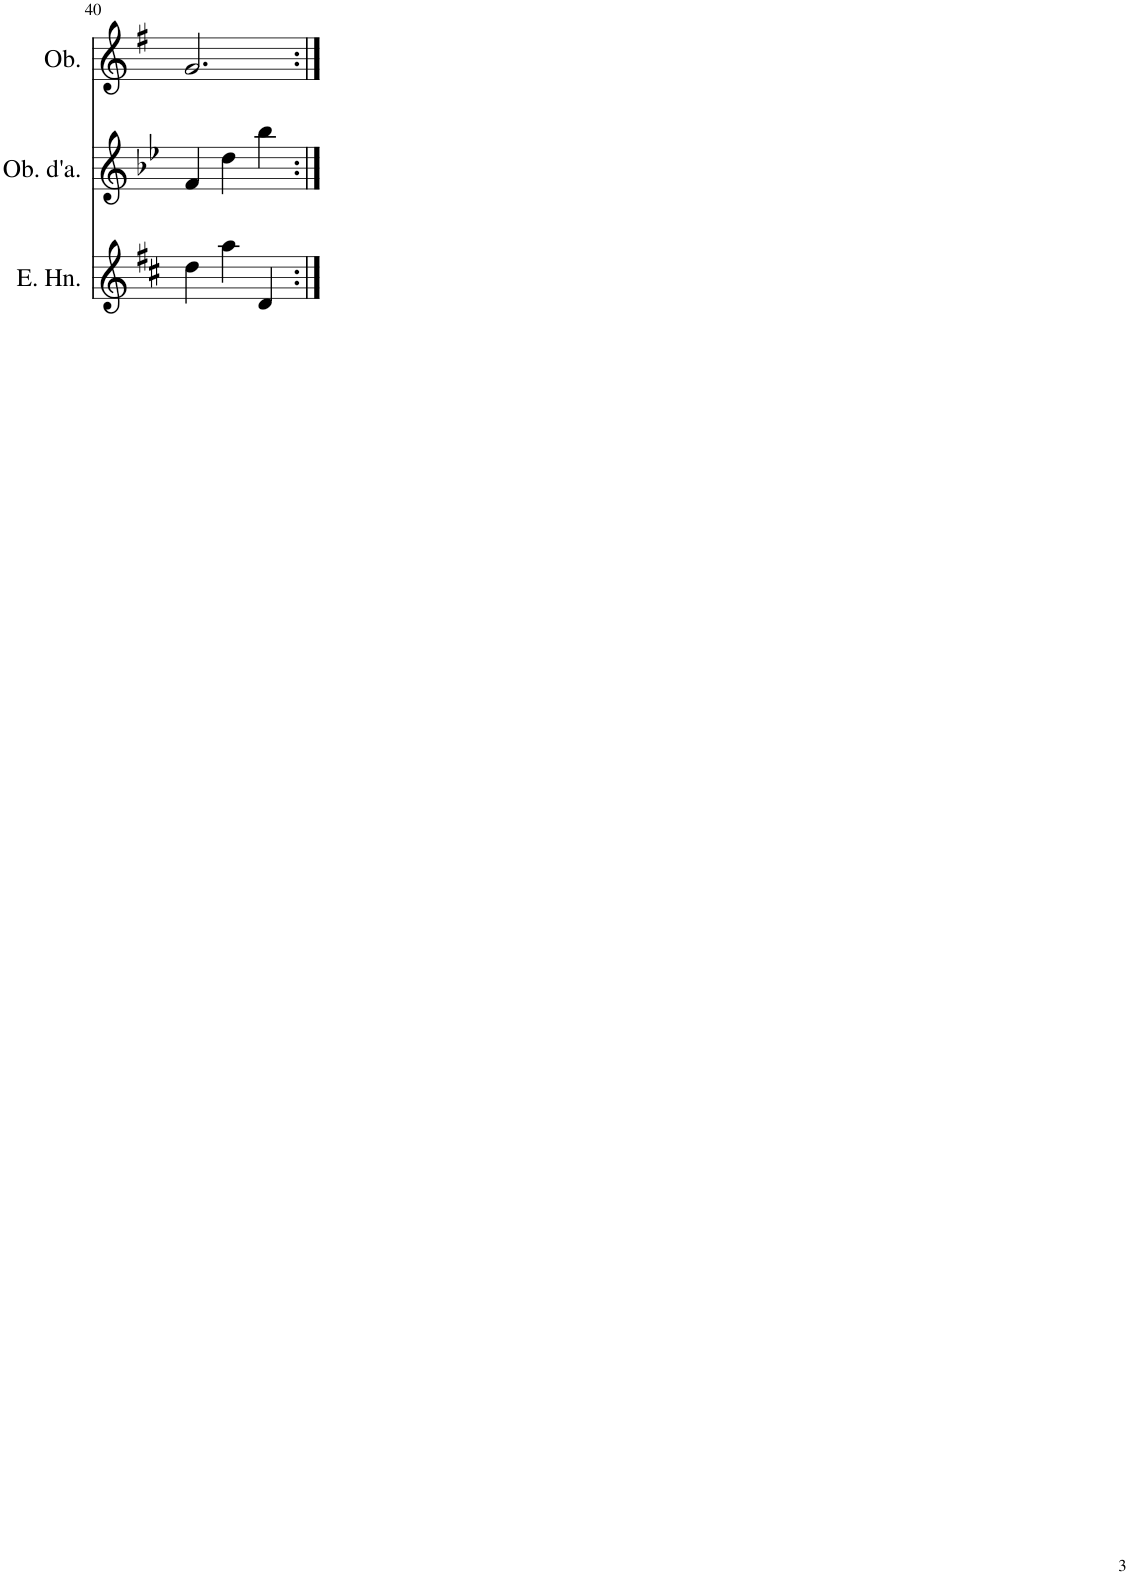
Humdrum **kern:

**kern	**kern	**kern
*part3	*part2	*part1
*staff3	*staff2	*staff1
*I"English Horn	*I"Oboe d'amore	*I"Oboe
*I'E. Hn.	*I'Ob. d'a.	*I'Ob.
!!LO:PB:g=z
*clefG2	*clefG2	*clefG2
*Trd4c7	*Trd2c3	*
*k[f#c#]	*k[b-e-]	*k[f#]
*M3/4	*M3/4	*M3/4
=40	=40	=40
4dd\	4f/	2.g/
4aa\	4dd\	.
4d/	4bb-\	.
=:|!	=:|!	=:|!
*-	*-	*-
